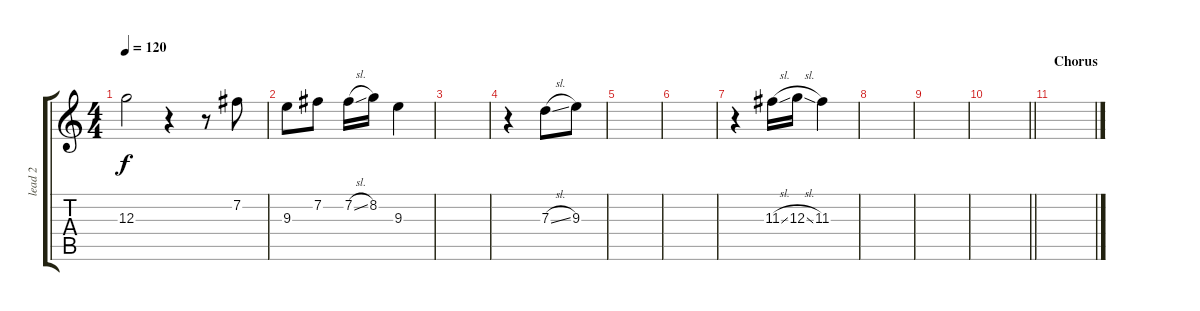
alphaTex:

\track ("lead 2" "lead 2") {instrument electricguitarjazz}
\staff {score tabs}
\tuning (E4 B3 G3 D3 A2 E2) {hide}
\ts (4 4)
\tempo 120
\clef g2
\ks c
12.3.2{dy f} r.4 r.8 7.2.8 |
9.3.8 7.2.8 7.2{sl}.16 8.2.16 9.3.4 |
|
r.4 7.3{sl}.8 9.3.8 |
|
|
r.4 11.3{sl}.16 12.3{sl}.16 11.3.4 |
|
|
\barLineRight lightlight
|
\section ("" "Chorus")
